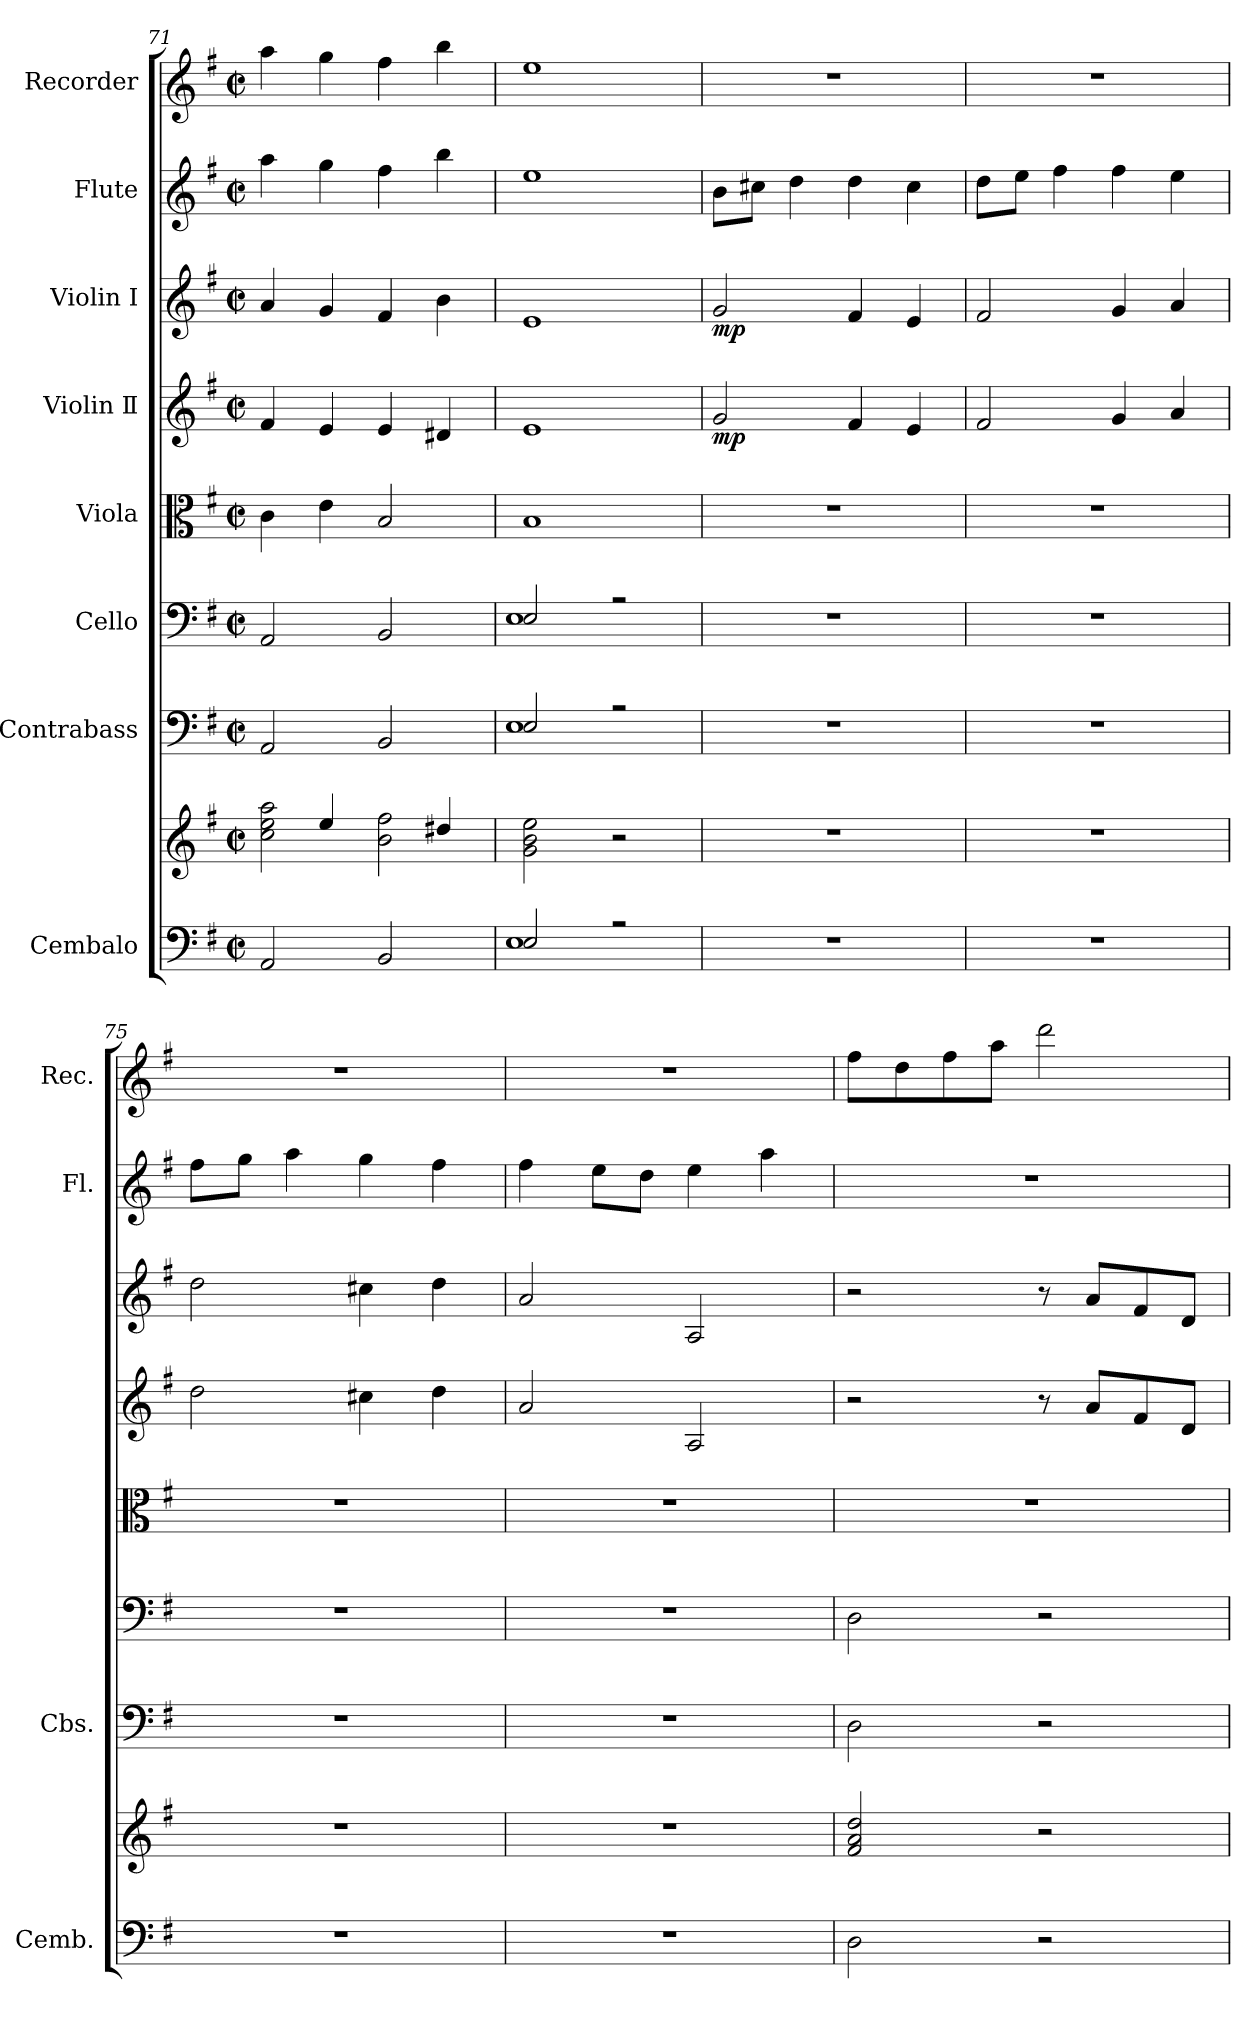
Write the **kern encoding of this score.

**kern	**kern	**kern	**kern	**kern	**kern	**dynam	**kern	**dynam	**kern	**kern
*part8	*part8	*part7	*part6	*part5	*part4	*part4	*part3	*part3	*part2	*part1
*staff9	*staff8	*staff7	*staff6	*staff5	*staff4	*staff4	*staff3	*staff3	*staff2	*staff1
*I"Cembalo	*	*I"Contrabass	*I"Cello	*I"Viola	*I"Violin Ⅱ	*	*I"Violin Ⅰ	*	*I"Flute	*I"Recorder
*I'Cemb.	*	*I'Cbs.	*	*	*	*	*	*	*I'Fl.	*I'Rec.
*clefF4	*clefG2	*clefF4	*clefF4	*clefC3	*clefG2	*	*clefG2	*	*clefG2	*clefG2
*	*	*ITrd7c12	*	*	*	*	*	*	*	*
*k[f#]	*k[f#]	*k[f#]	*k[f#]	*k[f#]	*k[f#]	*	*k[f#]	*	*k[f#]	*k[f#]
*M2/2	*M2/2	*M2/2	*M2/2	*M2/2	*M2/2	*	*M2/2	*	*M2/2	*M2/2
*met(c|)	*met(c|)	*met(c|)	*met(c|)	*met(c|)	*met(c|)	*	*met(c|)	*	*met(c|)	*met(c|)
=71	=71	=71	=71	=71	=71	=71	=71	=71	=71	=71
*	*^	*	*	*	*	*	*	*	*	*
2AA/	4rBByy	2cc\ 2ee\ 2aa\	2AAA/	2AA/	4c\	4f#/	.	4a/	.	4aa\	4aa\
.	4ee/	.	.	.	4e\	4e/	.	4g/	.	4gg\	4gg\
2BB/	4rBByy	2b\ 2ff#\	2BBB/	2BB/	2B/	4e/	.	4f#/	.	4ff#\	4ff#\
.	4dd#X/	.	.	.	.	4d#X/	.	4b\	.	4bb\	4bb\
*	*v	*v	*	*	*	*	*	*	*	*	*
=72	=72	=72	=72	=72	=72	=72	=72	=72	=72	=72
*^	*	*^	*^	*	*	*	*	*	*	*
2E/	1E	2g\ 2b\ 2ee\	2EE/	1EE	2E/	1E	1B	1e	.	1e	.	1ee	1ee
2r	.	2r	2r	.	2r	.	.	.	.	.	.	.	.
*	*	*	*v	*v	*	*	*	*	*	*	*	*	*
*v	*v	*	*	*v	*v	*	*	*	*	*	*	*
=73	=73	=73	=73	=73	=73	=73	=73	=73	=73	=73
!	!	!	!	!	!	!LO:DY:b	!	!LO:DY:b	!	!
1r	1r	1r	1r	1r	2g/	mp	2g/	mp	8b\L	1r
.	.	.	.	.	.	.	.	.	8cc#X\J	.
.	.	.	.	.	.	.	.	.	4dd\	.
.	.	.	.	.	4f#/	.	4f#/	.	4dd\	.
.	.	.	.	.	4e/	.	4e/	.	4cc#\	.
=74	=74	=74	=74	=74	=74	=74	=74	=74	=74	=74
1r	1r	1r	1r	1r	2f#/	.	2f#/	.	8dd\L	1r
.	.	.	.	.	.	.	.	.	8ee\J	.
.	.	.	.	.	.	.	.	.	4ff#\	.
.	.	.	.	.	4g/	.	4g/	.	4ff#\	.
.	.	.	.	.	4a/	.	4a/	.	4ee\	.
=75	=75	=75	=75	=75	=75	=75	=75	=75	=75	=75
1r	1r	1r	1r	1r	2dd\	.	2dd\	.	8ff#\L	1r
.	.	.	.	.	.	.	.	.	8gg\J	.
.	.	.	.	.	.	.	.	.	4aa\	.
.	.	.	.	.	4cc#X\	.	4cc#X\	.	4gg\	.
.	.	.	.	.	4dd\	.	4dd\	.	4ff#\	.
=76	=76	=76	=76	=76	=76	=76	=76	=76	=76	=76
1r	1r	1r	1r	1r	2a/	.	2a/	.	4ff#\	1r
.	.	.	.	.	.	.	.	.	8ee\L	.
.	.	.	.	.	.	.	.	.	8dd\J	.
.	.	.	.	.	2A/	.	2A/	.	4ee\	.
.	.	.	.	.	.	.	.	.	4aa\	.
=77	=77	=77	=77	=77	=77	=77	=77	=77	=77	=77
2D\	2f#/ 2a/ 2dd/	2DD\	2D\	1r	2r	.	2r	.	1r	8ff#\L
.	.	.	.	.	.	.	.	.	.	8dd\
.	.	.	.	.	.	.	.	.	.	8ff#\
.	.	.	.	.	.	.	.	.	.	8aa\J
2r	2r	2r	2r	.	8r	.	8r	.	.	2ddd\
.	.	.	.	.	8a/L	.	8a/L	.	.	.
.	.	.	.	.	8f#/	.	8f#/	.	.	.
.	.	.	.	.	8d/J	.	8d/J	.	.	.
=	=	=	=	=	=	=	=	=	=	=
*-	*-	*-	*-	*-	*-	*-	*-	*-	*-	*-
